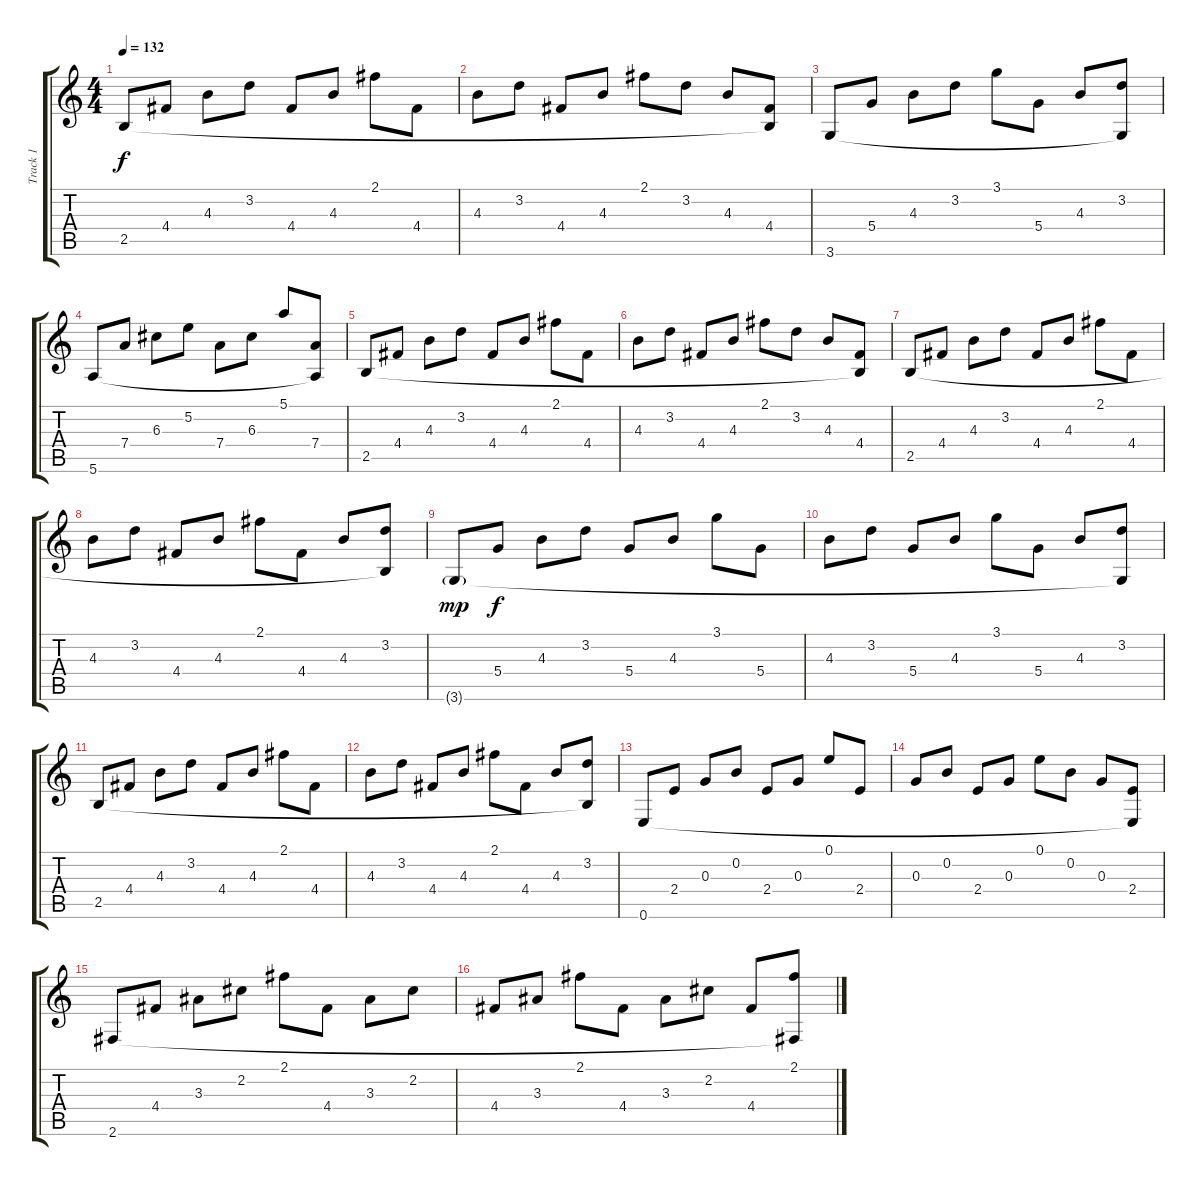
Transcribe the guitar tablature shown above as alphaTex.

\track ("Track 1" "Track 1") {instrument acousticguitarnylon}
\staff {score tabs}
\tuning (E4 B3 G3 D3 A2 E2) {hide}
\ts (4 4)
\tempo 132
\clef g2
\ks c
2.5.8{dy f} 4.4.8 4.3.8 3.2.8 4.4.8 4.3.8 2.1.8 4.4.8 |
4.3.8 3.2.8 4.4.8 4.3.8 2.1.8 3.2.8 4.3.8 (4.4 2.5{t}).8 |
3.6.8 5.4.8 4.3.8 3.2.8 3.1.8 5.4.8 4.3.8 (3.2 3.6{t}).8 |
5.6.8 7.4.8 6.3.8 5.2.8 7.4.8 6.3.8 5.1.8 (7.4 5.6{t}).8 |
2.5.8 4.4.8 4.3.8 3.2.8 4.4.8 4.3.8 2.1.8 4.4.8 |
4.3.8 3.2.8 4.4.8 4.3.8 2.1.8 3.2.8 4.3.8 (4.4 2.5{t}).8 |
2.5.8 4.4.8 4.3.8 3.2.8 4.4.8 4.3.8 2.1.8 4.4.8 |
4.3.8 3.2.8 4.4.8 4.3.8 2.1.8 4.4.8 4.3.8 (3.2 2.5{t}).8 |
3.6{g}.8{dy mp} 5.4.8{dy f} 4.3.8 3.2.8 5.4.8 4.3.8 3.1.8 5.4.8 |
4.3.8 3.2.8 5.4.8 4.3.8 3.1.8 5.4.8 4.3.8 (3.2 3.6{t}).8 |
2.5.8 4.4.8 4.3.8 3.2.8 4.4.8 4.3.8 2.1.8 4.4.8 |
4.3.8 3.2.8 4.4.8 4.3.8 2.1.8 4.4.8 4.3.8 (3.2 2.5{t}).8 |
0.6.8 2.4.8 0.3.8 0.2.8 2.4.8 0.3.8 0.1.8 2.4.8 |
0.3.8 0.2.8 2.4.8 0.3.8 0.1.8 0.2.8 0.3.8 (2.4 0.6{t}).8 |
2.6.8 4.4.8 3.3.8 2.2.8 2.1.8 4.4.8 3.3.8 2.2.8 |
4.4.8 3.3.8 2.1.8 4.4.8 3.3.8 2.2.8 4.4.8 (2.1 2.6{t}).8
